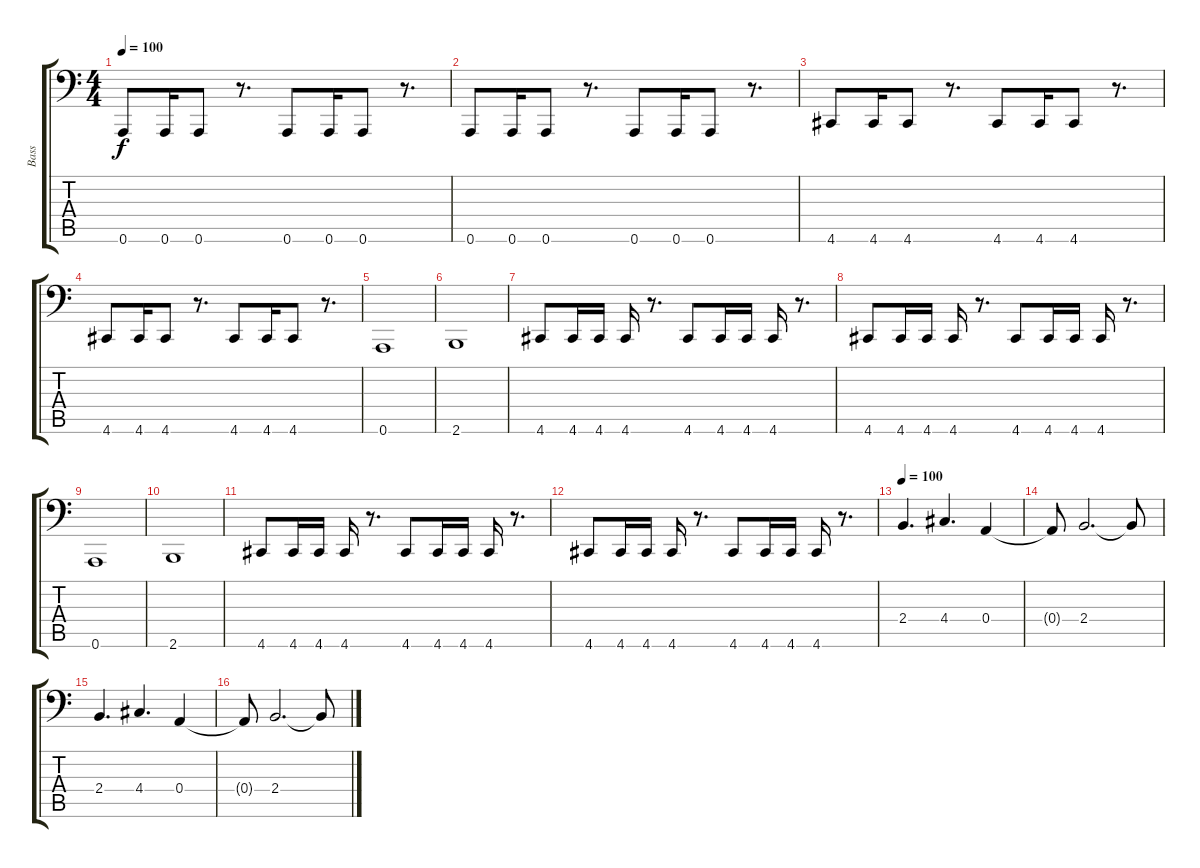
\track ("Bass" "Bass") {instrument electricbassfinger}
\staff {score tabs}
\tuning (C3 G2 D2 A1 E1 A0) {hide}
\ts (4 4)
\tempo 100
\clef f4
\ks c
0.6.8{dy f} 0.6.16 0.6.8 r.8{d} 0.6.8 0.6.16 0.6.8 r.8{d} |
0.6.8 0.6.16 0.6.8 r.8{d} 0.6.8 0.6.16 0.6.8 r.8{d} |
4.6.8 4.6.16 4.6.8 r.8{d} 4.6.8 4.6.16 4.6.8 r.8{d} |
4.6.8 4.6.16 4.6.8 r.8{d} 4.6.8 4.6.16 4.6.8 r.8{d} |
0.6.1 |
2.6.1 |
4.6.8 4.6.16 4.6.16 4.6.16 r.8{d} 4.6.8 4.6.16 4.6.16 4.6.16 r.8{d} |
4.6.8 4.6.16 4.6.16 4.6.16 r.8{d} 4.6.8 4.6.16 4.6.16 4.6.16 r.8{d} |
0.6.1 |
2.6.1 |
4.6.8 4.6.16 4.6.16 4.6.16 r.8{d} 4.6.8 4.6.16 4.6.16 4.6.16 r.8{d} |
4.6.8 4.6.16 4.6.16 4.6.16 r.8{d} 4.6.8 4.6.16 4.6.16 4.6.16 r.8{d} |
\tempo 100
2.4.4{d} 4.4.4{d} 0.4.4 |
0.4{t}.8 2.4.2{d} 2.4{t}.8 |
2.4.4{d} 4.4.4{d} 0.4.4 |
0.4{t}.8 2.4.2{d} 2.4{t}.8
